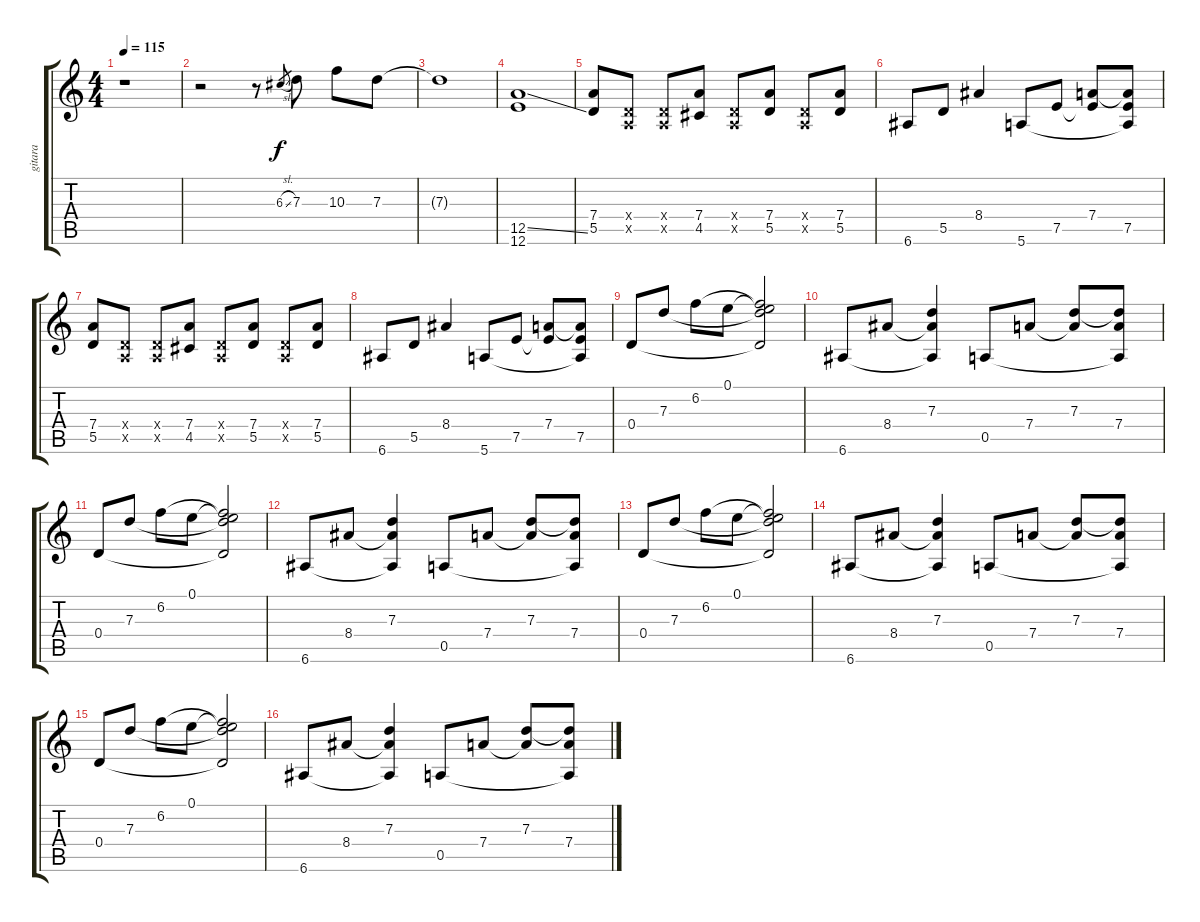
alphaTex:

\track ("gitara" "gitara") {instrument distortionguitar}
\staff {score tabs}
\tuning (E4 B3 G3 D3 A2 E2) {hide}
\ts (4 4)
\tempo 115
\clef g2
\ks c
r.1{dy f instrument distortionguitar} |
r.2 r.8 6.3{sl}.8{gr} 7.3.8 10.3.8 7.3.8 |
7.3{t}.1 |
(12.5{ss} 12.6).1 |
(7.4 5.5).8 (0.4{x} 0.5{x}).8 (0.4{x} 0.5{x}).8 (7.4 4.5).8 (0.4{x} 0.5{x}).8 (7.4 5.5).8 (0.4{x} 0.5{x}).8 (7.4 5.5).8 |
6.6.8 5.5.8 8.4.4 5.6.8 7.5.8 (7.4 7.5{t}).8 (7.4{t} 7.5 5.6{t}).8 |
(7.4 5.5).8 (0.4{x} 0.5{x}).8 (0.4{x} 0.5{x}).8 (7.4 4.5).8 (0.4{x} 0.5{x}).8 (7.4 5.5).8 (0.4{x} 0.5{x}).8 (7.4 5.5).8 |
6.6.8 5.5.8 8.4.4 5.6.8 7.5.8 (7.4 7.5{t}).8 (7.4{t} 7.5 5.6{t}).8 |
0.4.8{instrument acousticguitarsteel} 7.3.8 6.2.8 0.1.8 (0.1{t} 6.2{t} 7.3{t} 0.4{t}).2 |
6.6.8{instrument acousticguitarsteel} 8.4.8 (7.3 8.4{t} 6.6{t}).4 0.5.8 7.4.8 (7.3 7.4{t}).8 (7.3{t} 7.4 0.5{t}).8 |
0.4.8{instrument acousticguitarsteel} 7.3.8 6.2.8 0.1.8 (0.1{t} 6.2{t} 7.3{t} 0.4{t}).2 |
6.6.8{instrument acousticguitarsteel} 8.4.8 (7.3 8.4{t} 6.6{t}).4 0.5.8 7.4.8 (7.3 7.4{t}).8 (7.3{t} 7.4 0.5{t}).8 |
0.4.8{instrument acousticguitarsteel} 7.3.8 6.2.8 0.1.8 (0.1{t} 6.2{t} 7.3{t} 0.4{t}).2 |
6.6.8{instrument acousticguitarsteel} 8.4.8 (7.3 8.4{t} 6.6{t}).4 0.5.8 7.4.8 (7.3 7.4{t}).8 (7.3{t} 7.4 0.5{t}).8 |
0.4.8{instrument acousticguitarsteel} 7.3.8 6.2.8 0.1.8 (0.1{t} 6.2{t} 7.3{t} 0.4{t}).2 |
6.6.8{instrument acousticguitarsteel} 8.4.8 (7.3 8.4{t} 6.6{t}).4 0.5.8 7.4.8 (7.3 7.4{t}).8 (7.3{t} 7.4 0.5{t}).8
